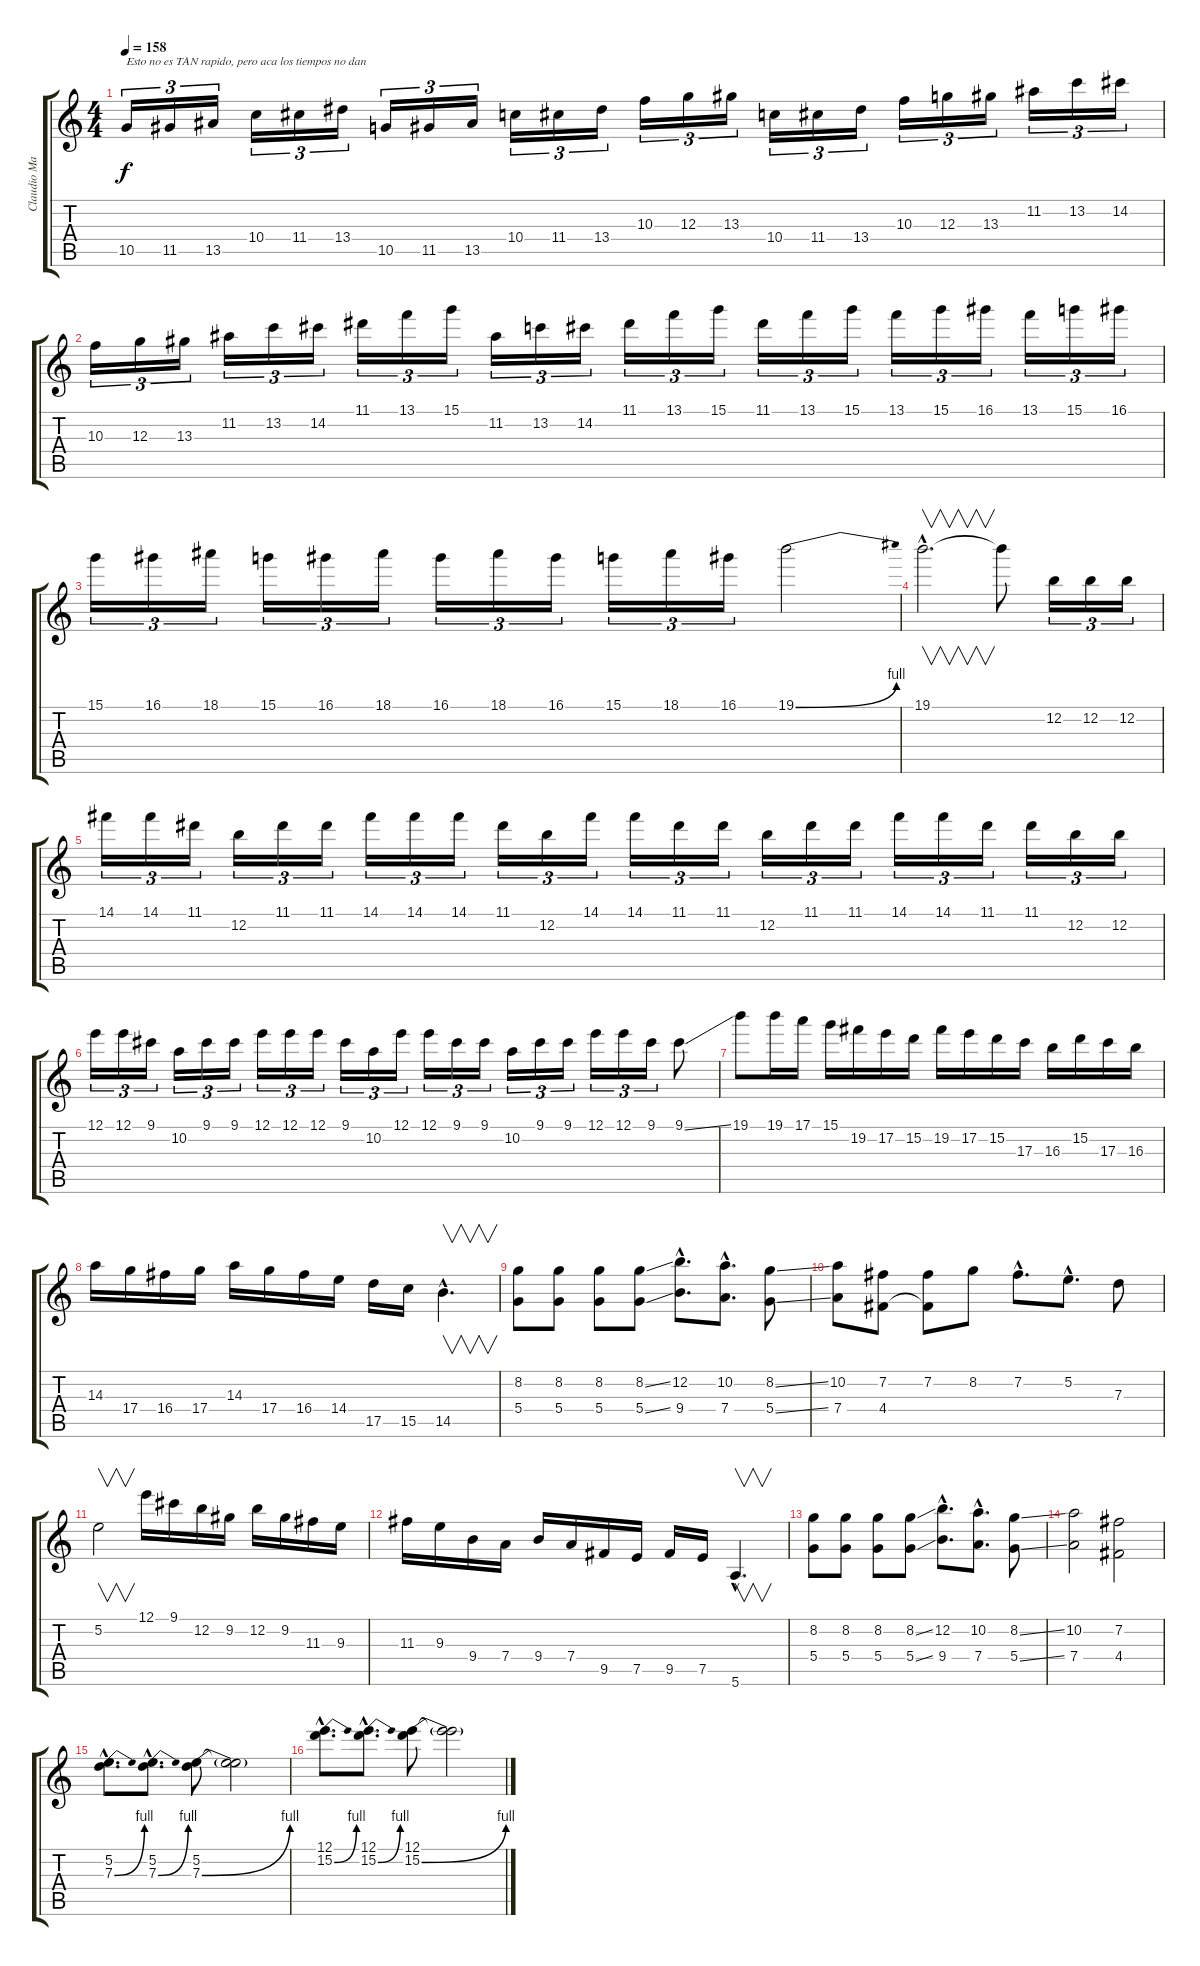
\track ("Claudio Marciello (Gtr 1)" "Claudio Ma") {instrument distortionguitar}
\staff {score tabs}
\tuning (E4 B3 G3 D3 A2 E2) {hide}
\ts (4 4)
\tempo 158
\clef g2
\ks c
10.5.16{tu (3 2) txt "Esto no es TAN rapido, pero aca los tiempos no dan" dy f} 11.5.16{tu (3 2)} 13.5.16{tu (3 2)} 10.4.16{tu (3 2)} 11.4.16{tu (3 2)} 13.4.16{tu (3 2)} 10.5.16{tu (3 2)} 11.5.16{tu (3 2)} 13.5.16{tu (3 2)} 10.4.16{tu (3 2)} 11.4.16{tu (3 2)} 13.4.16{tu (3 2)} 10.3.16{tu (3 2)} 12.3.16{tu (3 2)} 13.3.16{tu (3 2)} 10.4.16{tu (3 2)} 11.4.16{tu (3 2)} 13.4.16{tu (3 2)} 10.3.16{tu (3 2)} 12.3.16{tu (3 2)} 13.3.16{tu (3 2)} 11.2.16{tu (3 2)} 13.2.16{tu (3 2)} 14.2.16{tu (3 2)} |
10.3.16{tu (3 2)} 12.3.16{tu (3 2)} 13.3.16{tu (3 2)} 11.2.16{tu (3 2)} 13.2.16{tu (3 2)} 14.2.16{tu (3 2)} 11.1.16{tu (3 2)} 13.1.16{tu (3 2)} 15.1.16{tu (3 2)} 11.2.16{tu (3 2)} 13.2.16{tu (3 2)} 14.2.16{tu (3 2)} 11.1.16{tu (3 2)} 13.1.16{tu (3 2)} 15.1.16{tu (3 2)} 11.1.16{tu (3 2)} 13.1.16{tu (3 2)} 15.1.16{tu (3 2)} 13.1.16{tu (3 2)} 15.1.16{tu (3 2)} 16.1.16{tu (3 2)} 13.1.16{tu (3 2)} 15.1.16{tu (3 2)} 16.1.16{tu (3 2)} |
15.1.16{tu (3 2)} 16.1.16{tu (3 2)} 18.1.16{tu (3 2)} 15.1.16{tu (3 2)} 16.1.16{tu (3 2)} 18.1.16{tu (3 2)} 16.1.16{tu (3 2)} 18.1.16{tu (3 2)} 16.1.16{tu (3 2)} 15.1.16{tu (3 2)} 18.1.16{tu (3 2)} 16.1.16{tu (3 2)} 19.1{be (bend 0 0 60 4)}.2 |
19.1{hac}.2{v d} 19.1{t}.8 12.2.16{tu (3 2)} 12.2.16{tu (3 2)} 12.2.16{tu (3 2)} |
14.1.16{tu (3 2)} 14.1.16{tu (3 2)} 11.1.16{tu (3 2)} 12.2.16{tu (3 2)} 11.1.16{tu (3 2)} 11.1.16{tu (3 2)} 14.1.16{tu (3 2)} 14.1.16{tu (3 2)} 14.1.16{tu (3 2)} 11.1.16{tu (3 2)} 12.2.16{tu (3 2)} 14.1.16{tu (3 2)} 14.1.16{tu (3 2)} 11.1.16{tu (3 2)} 11.1.16{tu (3 2)} 12.2.16{tu (3 2)} 11.1.16{tu (3 2)} 11.1.16{tu (3 2)} 14.1.16{tu (3 2)} 14.1.16{tu (3 2)} 11.1.16{tu (3 2)} 11.1.16{tu (3 2)} 12.2.16{tu (3 2)} 12.2.16{tu (3 2)} |
12.1.16{tu (3 2)} 12.1.16{tu (3 2)} 9.1.16{tu (3 2)} 10.2.16{tu (3 2)} 9.1.16{tu (3 2)} 9.1.16{tu (3 2)} 12.1.16{tu (3 2)} 12.1.16{tu (3 2)} 12.1.16{tu (3 2)} 9.1.16{tu (3 2)} 10.2.16{tu (3 2)} 12.1.16{tu (3 2)} 12.1.16{tu (3 2)} 9.1.16{tu (3 2)} 9.1.16{tu (3 2)} 10.2.16{tu (3 2)} 9.1.16{tu (3 2)} 9.1.16{tu (3 2)} 12.1.16{tu (3 2)} 12.1.16{tu (3 2)} 9.1.16{tu (3 2)} 9.1{ss}.8 |
19.1.8 19.1.16 17.1.16 15.1.16 19.2.16 17.2.16 15.2.16 19.2.16 17.2.16 15.2.16 17.3.16 16.3.16 15.2.16 17.3.16 16.3.16 |
14.3.16 17.4.16 16.4.16 17.4.16 14.3.16 17.4.16 16.4.16 14.4.16 17.5.16 15.5.16 14.5{hac}.4{v d} |
(8.2 5.4).8 (8.2 5.4).8 (8.2 5.4).8 (8.2{ss} 5.4{ss}).8 (12.2{hac} 9.4{hac}).8{d} (10.2{hac} 7.4{hac}).8{d} (8.2{ss} 5.4{ss}).8 |
(10.2 7.4).8 (7.2 4.4).8 (7.2 4.4{t}).8 8.2.8 7.2{hac}.8{d} 5.2{hac}.8{d} 7.3.8 |
5.2.2{v} 12.1.16 9.1.16 12.2.16 9.2.16 12.2.16 9.2.16 11.3.16 9.3.16 |
11.3.16 9.3.16 9.4.16 7.4.16 9.4.16 7.4.16 9.5.16 7.5.16 9.5.16 7.5.16 5.6{hac}.4{v d} |
(8.2 5.4).8 (8.2 5.4).8 (8.2 5.4).8 (8.2{ss} 5.4{ss}).8 (12.2{hac} 9.4{hac}).8{d} (10.2{hac} 7.4{hac}).8{d} (8.2{ss} 5.4{ss}).8 |
(10.2 7.4).2 (7.2 4.4).2 |
(5.2{hac} 7.3{be (bend 0 0 60 4) hac}).8{d} (5.2{hac} 7.3{be (bend 0 0 60 4) hac}).8{d} (5.2 7.3{be (bend 0 0 60 4)}).8 (5.2{t} 7.3{t}).2 |
(12.1{hac} 15.2{be (bend 0 0 60 4) hac}).8{d} (12.1{hac} 15.2{be (bend 0 0 60 4) hac}).8{d} (12.1 15.2{be (bend 0 0 60 4)}).8 (12.1{t} 15.2{t}).2
